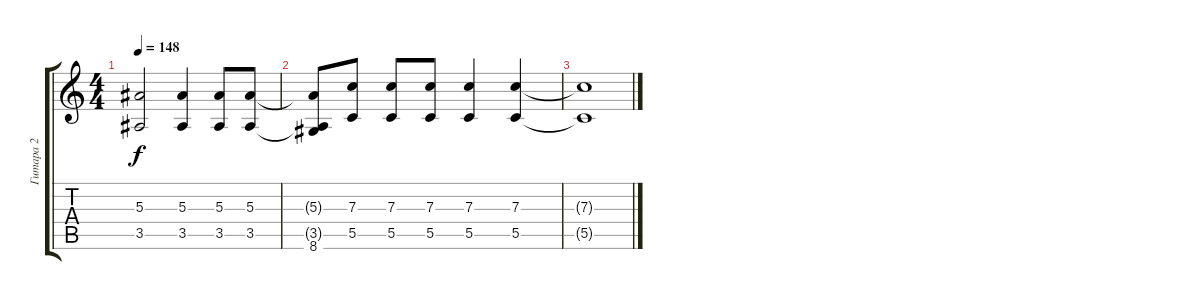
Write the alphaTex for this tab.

\track ("Гитара 2" "Гитара 2") {instrument distortionguitar}
\staff {score tabs}
\tuning (D4 A3 F3 C3 G2 C2) {hide}
\ts (4 4)
\tempo 148
\clef g2
\ks c
(5.3 3.5).2{dy f} (5.3 3.5).4 (5.3 3.5).8 (5.3 3.5).8 |
(5.3{t} 3.5{t} 8.6).8 (7.3 5.5).8 (7.3 5.5).8 (7.3 5.5).8 (7.3 5.5).4 (7.3 5.5).4 |
(7.3{t} 5.5{t}).1{volume 0}
